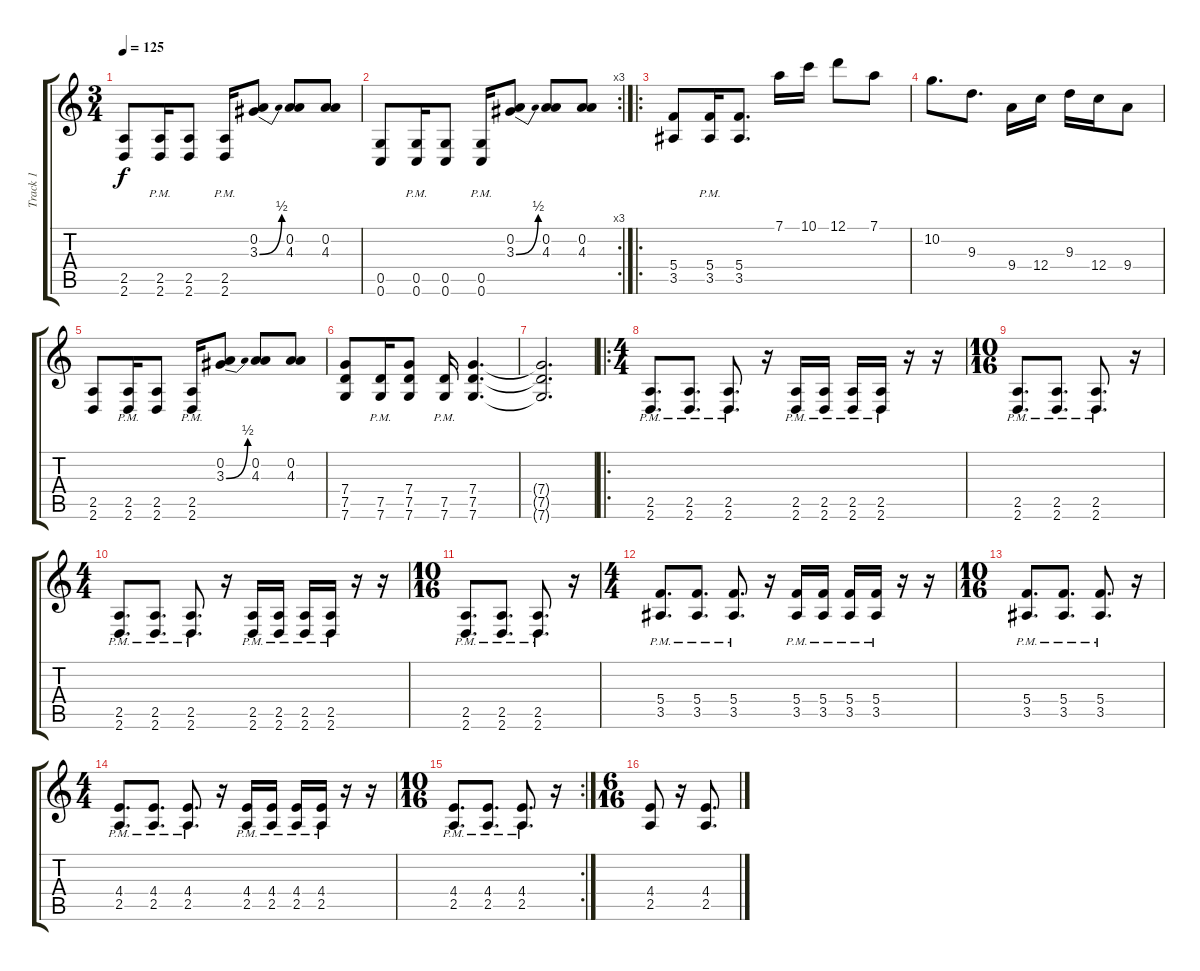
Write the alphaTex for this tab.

\track ("Track 1" "Track 1") {instrument overdrivenguitar}
\staff {score tabs}
\tuning (D4 A3 F3 C3 G2 C2) {hide}
\ts (3 4)
\tempo 125
\clef g2
\ks c
(2.5 2.6).8{dy f} (2.5{pm} 2.6{pm}).16 (2.5 2.6).8 (2.5{pm} 2.6{pm}).16 (0.2 3.3{be (bend 0 0 60 2)}).8 (0.2 4.3).8 (0.2 4.3).8 |
\rc 3
(0.5 0.6).8 (0.5{pm} 0.6{pm}).16 (0.5 0.6).8 (0.5{pm} 0.6{pm}).16 (0.2 3.3{be (bend 0 0 60 2)}).8 (0.2 4.3).8 (0.2 4.3).8 |
\ro
(5.4 3.5).8 (5.4{pm} 3.5{pm}).16 (5.4 3.5).8{d} 7.1.16 10.1.16 12.1.8 7.1.8 |
10.2.8{d} 9.3.8{d} 9.4.16 12.4.16 9.3.16 12.4.16 9.4.8 |
(2.5 2.6).8 (2.5{pm} 2.6{pm}).16 (2.5 2.6).8 (2.5{pm} 2.6{pm}).16 (0.2 3.3{be (bend 0 0 60 2)}).8 (0.2 4.3).8 (0.2 4.3).8 |
(7.4 7.5 7.6).8 (7.5{pm} 7.6{pm}).16 (7.4 7.5 7.6).8 (7.5{pm} 7.6{pm}).16 (7.4 7.5 7.6).4{d} |
(7.4{t} 7.5{t} 7.6{t}).2{d} |
\ro
\ts (4 4)
(2.5{pm} 2.6{pm}).8{d} (2.5{pm} 2.6{pm}).8{d} (2.5{pm} 2.6{pm}).8{d} r.16 (2.5{pm} 2.6{pm}).16 (2.5{pm} 2.6{pm}).16 (2.5{pm} 2.6{pm}).16 (2.5{pm} 2.6{pm}).16 r.16 r.16 |
\ts (10 16)
(2.5{pm} 2.6{pm}).8{d} (2.5{pm} 2.6{pm}).8{d} (2.5{pm} 2.6{pm}).8{d} r.16 |
\ts (4 4)
(2.5{pm} 2.6{pm}).8{d} (2.5{pm} 2.6{pm}).8{d} (2.5{pm} 2.6{pm}).8{d} r.16 (2.5{pm} 2.6{pm}).16 (2.5{pm} 2.6{pm}).16 (2.5{pm} 2.6{pm}).16 (2.5{pm} 2.6{pm}).16 r.16 r.16 |
\ts (10 16)
(2.5{pm} 2.6{pm}).8{d} (2.5{pm} 2.6{pm}).8{d} (2.5{pm} 2.6{pm}).8{d} r.16 |
\ts (4 4)
(5.4{pm} 3.5{pm}).8{d} (5.4{pm} 3.5{pm}).8{d} (5.4{pm} 3.5{pm}).8{d} r.16 (5.4{pm} 3.5{pm}).16 (5.4{pm} 3.5{pm}).16 (5.4{pm} 3.5{pm}).16 (5.4{pm} 3.5{pm}).16 r.16 r.16 |
\ts (10 16)
(5.4{pm} 3.5{pm}).8{d} (5.4{pm} 3.5{pm}).8{d} (5.4{pm} 3.5{pm}).8{d} r.16 |
\ts (4 4)
(4.4{pm} 2.5{pm}).8{d} (4.4{pm} 2.5{pm}).8{d} (4.4{pm} 2.5{pm}).8{d} r.16 (4.4{pm} 2.5{pm}).16 (4.4{pm} 2.5{pm}).16 (4.4{pm} 2.5{pm}).16 (4.4{pm} 2.5{pm}).16 r.16 r.16 |
\rc 2
\ts (10 16)
(4.4{pm} 2.5{pm}).8{d} (4.4{pm} 2.5{pm}).8{d} (4.4{pm} 2.5{pm}).8{d} r.16 |
\ts (6 16)
(4.4 2.5).8 r.16 (4.4 2.5).8{d}
